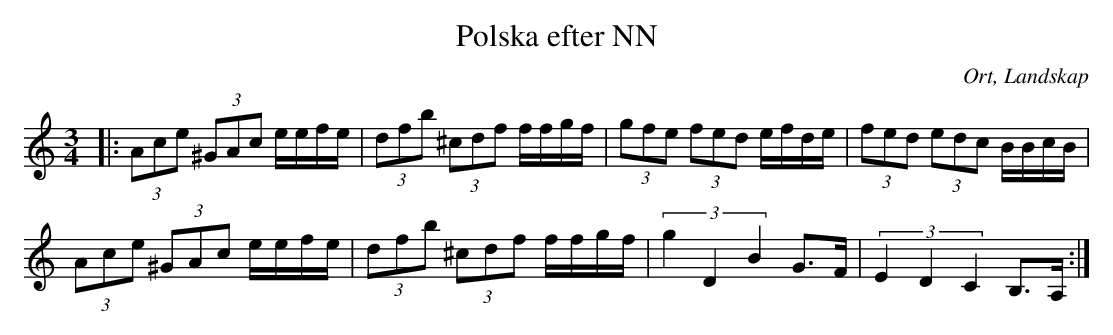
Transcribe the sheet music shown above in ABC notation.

X:1
T:Polska efter NN
O:Ort, Landskap
M:3/4
L:1/8
M:3/4
K:C
|: (3 Ace (3^GAc e/e/f/e/| (3 dfb (3^cdf f/f/g/f/|(3gfe (3fed e/f/d/e/|(3fed (3edc B/B/c/B/ |
(3Ace (3^GAc e/e/f/e/| (3 dfb (3^cdf f/f/g/f/|(3:2:3 g2 D2 B2 G>F|(3:2:3 E2 D2 C2 B,>A,:|
